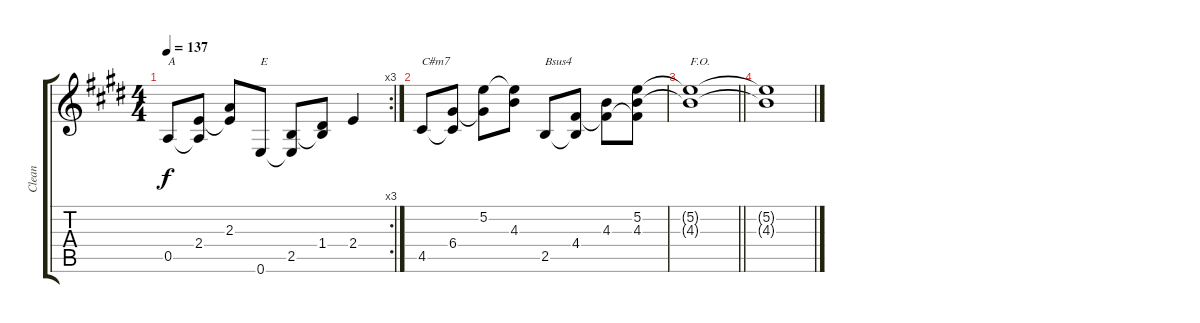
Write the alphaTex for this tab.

\track ("Clean" "Clean") {instrument electricguitarclean}
\staff {score tabs}
\tuning (E4 B3 G3 D3 A2 E2) {hide}
\rc 3
\ts (4 4)
\tempo 137
\clef g2
\ks e
0.5.8{txt "A" dy f} (2.4 0.5{t}).8 (2.3 2.4{t}).8 0.6.8{txt "E"} (2.5 0.6{t}).8 (1.4 2.5{t}).8 2.4.4 |
4.5.8{txt "C#m7"} (6.4 4.5{t}).8 (5.2 6.4{t}).8 (5.2{t} 4.3).8 2.5.8{txt "Bsus4"} (4.4 2.5{t}).8 (4.3 4.4{t}).8 (5.2 4.3 4.4{t}).8 |
\barLineRight lightlight
(5.2{t} 4.3{t}).1{txt "F.O." volume 4} |
(5.2{t} 4.3{t}).1{volume 0}
